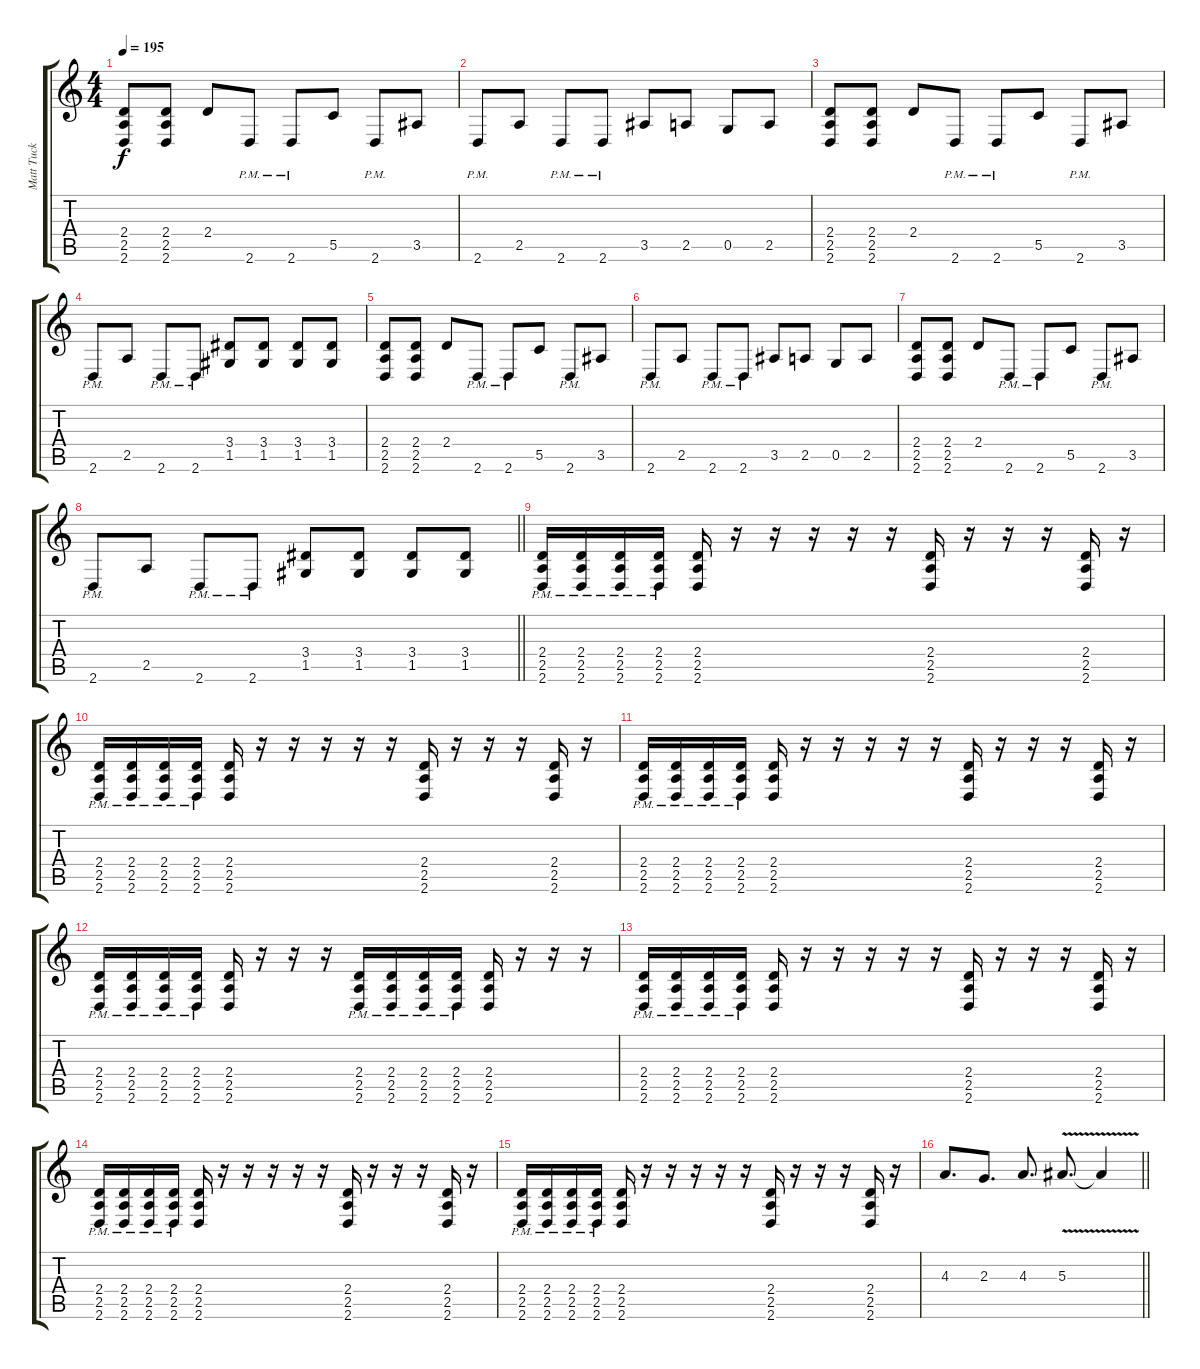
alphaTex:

\track ("Matt Tuck" "Matt Tuck") {instrument distortionguitar}
\staff {score tabs}
\tuning (D4 A3 F3 C3 G2 C2) {hide}
\ts (4 4)
\tempo 195
\clef g2
\ks c
(2.4 2.5 2.6).8{dy f} (2.4 2.5 2.6).8 2.4.8 2.6{pm}.8 2.6{pm}.8 5.5.8 2.6{pm}.8 3.5.8 |
2.6{pm}.8 2.5.8 2.6{pm}.8 2.6{pm}.8 3.5.8 2.5.8 0.5.8 2.5.8 |
(2.4 2.5 2.6).8 (2.4 2.5 2.6).8 2.4.8 2.6{pm}.8 2.6{pm}.8 5.5.8 2.6{pm}.8 3.5.8 |
2.6{pm}.8 2.5.8 2.6{pm}.8 2.6{pm}.8 (3.4 1.5).8 (3.4 1.5).8 (3.4 1.5).8 (3.4 1.5).8 |
(2.4 2.5 2.6).8 (2.4 2.5 2.6).8 2.4.8 2.6{pm}.8 2.6{pm}.8 5.5.8 2.6{pm}.8 3.5.8 |
2.6{pm}.8 2.5.8 2.6{pm}.8 2.6{pm}.8 3.5.8 2.5.8 0.5.8 2.5.8 |
(2.4 2.5 2.6).8 (2.4 2.5 2.6).8 2.4.8 2.6{pm}.8 2.6{pm}.8 5.5.8 2.6{pm}.8 3.5.8 |
\barLineRight lightlight
2.6{pm}.8 2.5.8 2.6{pm}.8 2.6{pm}.8 (3.4 1.5).8 (3.4 1.5).8 (3.4 1.5).8 (3.4 1.5).8 |
(2.4{pm} 2.5{pm} 2.6{pm}).16 (2.4{pm} 2.5{pm} 2.6{pm}).16 (2.4{pm} 2.5{pm} 2.6{pm}).16 (2.4{pm} 2.5{pm} 2.6{pm}).16 (2.4 2.5 2.6).16 r.16 r.16 r.16 r.16 r.16 (2.4 2.5 2.6).16 r.16 r.16 r.16 (2.4 2.5 2.6).16 r.16 |
(2.4{pm} 2.5{pm} 2.6{pm}).16 (2.4{pm} 2.5{pm} 2.6{pm}).16 (2.4{pm} 2.5{pm} 2.6{pm}).16 (2.4{pm} 2.5{pm} 2.6{pm}).16 (2.4 2.5 2.6).16 r.16 r.16 r.16 r.16 r.16 (2.4 2.5 2.6).16 r.16 r.16 r.16 (2.4 2.5 2.6).16 r.16 |
(2.4{pm} 2.5{pm} 2.6{pm}).16 (2.4{pm} 2.5{pm} 2.6{pm}).16 (2.4{pm} 2.5{pm} 2.6{pm}).16 (2.4{pm} 2.5{pm} 2.6{pm}).16 (2.4 2.5 2.6).16 r.16 r.16 r.16 r.16 r.16 (2.4 2.5 2.6).16 r.16 r.16 r.16 (2.4 2.5 2.6).16 r.16 |
(2.4{pm} 2.5{pm} 2.6{pm}).16 (2.4{pm} 2.5{pm} 2.6{pm}).16 (2.4{pm} 2.5{pm} 2.6{pm}).16 (2.4{pm} 2.5{pm} 2.6{pm}).16 (2.4 2.5 2.6).16 r.16 r.16 r.16 (2.4{pm} 2.5{pm} 2.6{pm}).16 (2.4{pm} 2.5{pm} 2.6{pm}).16 (2.4{pm} 2.5{pm} 2.6{pm}).16 (2.4{pm} 2.5{pm} 2.6{pm}).16 (2.4 2.5 2.6).16 r.16 r.16 r.16 |
(2.4{pm} 2.5{pm} 2.6{pm}).16 (2.4{pm} 2.5{pm} 2.6{pm}).16 (2.4{pm} 2.5{pm} 2.6{pm}).16 (2.4{pm} 2.5{pm} 2.6{pm}).16 (2.4 2.5 2.6).16 r.16 r.16 r.16 r.16 r.16 (2.4 2.5 2.6).16 r.16 r.16 r.16 (2.4 2.5 2.6).16 r.16 |
(2.4{pm} 2.5{pm} 2.6{pm}).16 (2.4{pm} 2.5{pm} 2.6{pm}).16 (2.4{pm} 2.5{pm} 2.6{pm}).16 (2.4{pm} 2.5{pm} 2.6{pm}).16 (2.4 2.5 2.6).16 r.16 r.16 r.16 r.16 r.16 (2.4 2.5 2.6).16 r.16 r.16 r.16 (2.4 2.5 2.6).16 r.16 |
(2.4{pm} 2.5{pm} 2.6{pm}).16 (2.4{pm} 2.5{pm} 2.6{pm}).16 (2.4{pm} 2.5{pm} 2.6{pm}).16 (2.4{pm} 2.5{pm} 2.6{pm}).16 (2.4 2.5 2.6).16 r.16 r.16 r.16 r.16 r.16 (2.4 2.5 2.6).16 r.16 r.16 r.16 (2.4 2.5 2.6).16 r.16 |
\barLineRight lightlight
4.3.8{d} 2.3.8{d} 4.3.8{d} 5.3{v}.8{d} 5.3{t}.4
